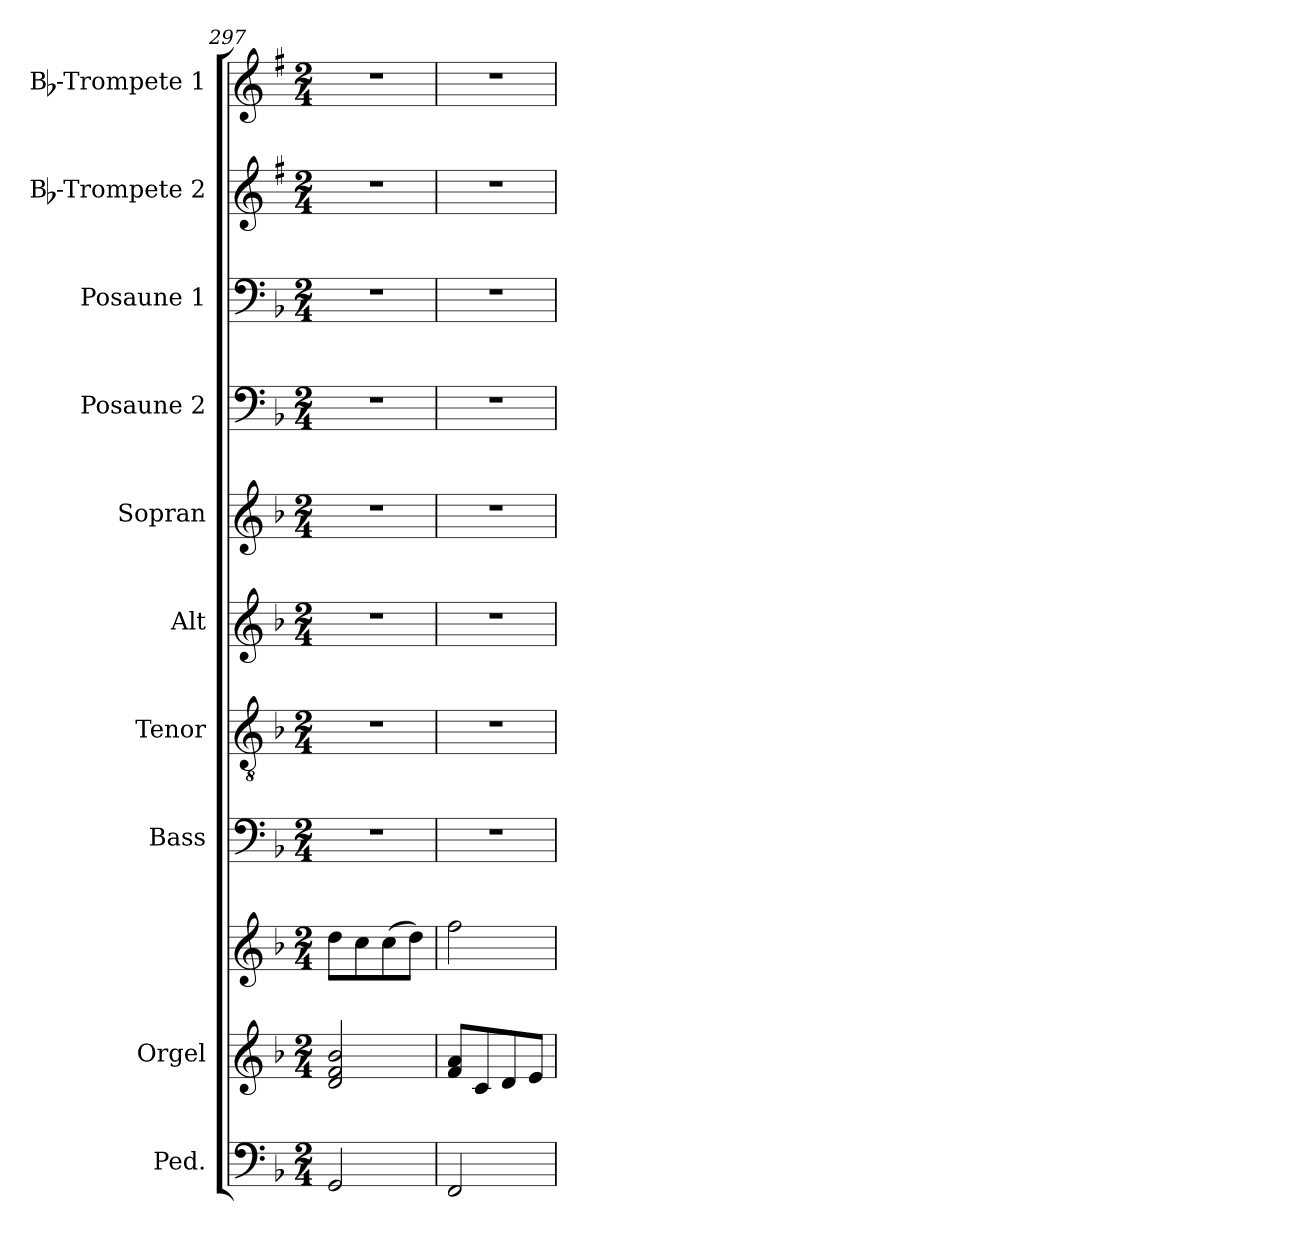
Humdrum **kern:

**kern	**kern	**kern	**kern	**kern	**kern	**kern	**kern	**kern	**kern	**kern
*part10	*part9	*part9	*part8	*part7	*part6	*part5	*part4	*part3	*part2	*part1
*staff11	*staff10	*staff9	*staff8	*staff7	*staff6	*staff5	*staff4	*staff3	*staff2	*staff1
*I"Ped.	*I"Orgel	*	*I"Bass	*I"Tenor	*I"Alt	*I"Sopran	*I"Posaune 2	*I"Posaune 1	*I"Bb-Trompete 2	*I"Bb-Trompete 1
*	*I'Org.	*	*I'B.	*I'T.	*I'A.	*I'S.	*I'Pos. 2	*I'Pos. 1	*I'Bb Trp. 2	*I'Bb Trp. 1
*clefF4	*clefG2	*clefG2	*clefF4	*clefGv2	*clefG2	*clefG2	*clefF4	*clefF4	*clefG2	*clefG2
*ITrd7c12	*	*	*	*	*	*	*	*	*ITrd1c2	*ITrd1c2
*k[b-]	*k[b-]	*k[b-]	*k[b-]	*k[b-]	*k[b-]	*k[b-]	*k[b-]	*k[b-]	*k[b-]	*k[b-]
*F:	*F:	*F:	*F:	*F:	*F:	*F:	*F:	*F:	*F:	*F:
*M2/4	*M2/4	*M2/4	*M2/4	*M2/4	*M2/4	*M2/4	*M2/4	*M2/4	*M2/4	*M2/4
=297	=297	=297	=297	=297	=297	=297	=297	=297	=297	=297
2GGG/	2d/ 2f/ 2b-/	(8dd\L	2r	2r	2r	2r	2r	2r	2r	2r
.	.	8cc\	.	.	.	.	.	.	.	.
.	.	(>8cc\	.	.	.	.	.	.	.	.
.	.	8dd\J)	.	.	.	.	.	.	.	.
=298	=298	=298	=298	=298	=298	=298	=298	=298	=298	=298
2FFF/	8f/ 8a/L	2ff\	2r	2r	2r	2r	2r	2r	2r	2r
.	8c/	.	.	.	.	.	.	.	.	.
.	8d/	.	.	.	.	.	.	.	.	.
.	8e/J	.	.	.	.	.	.	.	.	.
=	=	=	=	=	=	=	=	=	=	=
*-	*-	*-	*-	*-	*-	*-	*-	*-	*-	*-
